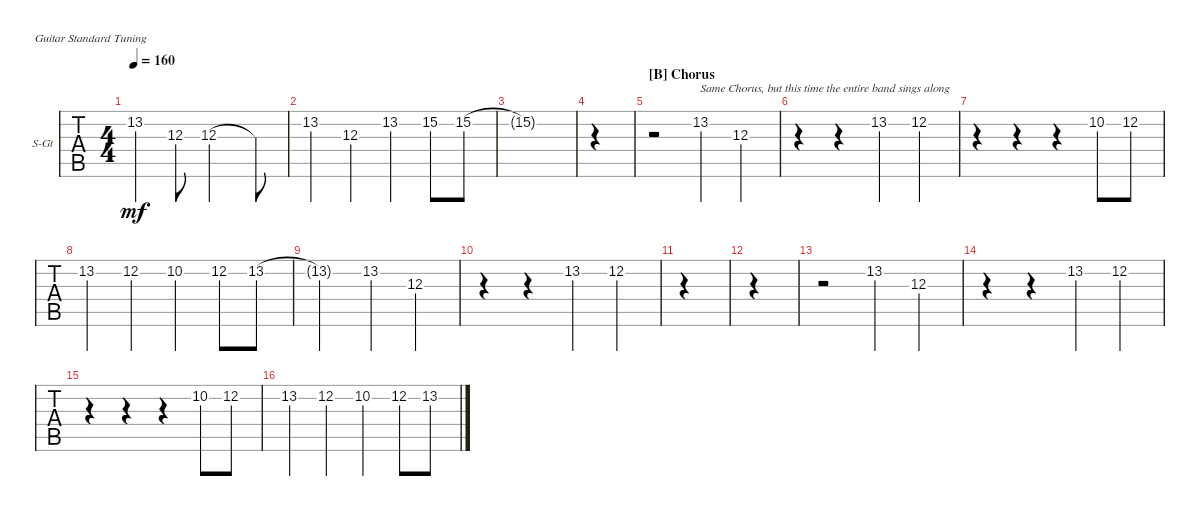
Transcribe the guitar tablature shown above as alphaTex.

\defaultSystemsLayout 4
\bracketExtendMode groupsimilarinstruments
\multiBarRest
\firstSystemTrackNameOrientation horizontal
\otherSystemsTrackNameOrientation horizontal
\track ("Vocals" "S-Gt") {instrument acousticguitarsteel}
\staff {tabs}
\tuning (E4 B3 G3 D3 A2 E2)
\ts (4 4)
\tempo 160
\clef g2
\ks c
13.2{t}.4{dy mf} 12.3.8 12.3.2 12.3{t}.8 |
13.2.4 12.3.4 13.2.4 15.2.8 15.2.8 |
15.2{t}.1 |
|
\section ("B" "Chorus")
r.2 13.2.4{txt "Same Chorus, but this time the entire band sings along"} 12.3.4 |
r.4 r.4 13.2.4 12.2.4 |
r.4 r.4 r.4 10.2.8 12.2.8 |
13.2.4 12.2.4 10.2.4 12.2.8 13.2.8 |
13.2{t}.2 13.2.4 12.3.4 |
r.4 r.4 13.2.4 12.2.4 |
|
|
r.2 13.2.4 12.3.4 |
r.4 r.4 13.2.4 12.2.4 |
r.4 r.4 r.4 10.2.8 12.2.8 |
13.2.4 12.2.4 10.2.4 12.2.8 13.2.8
